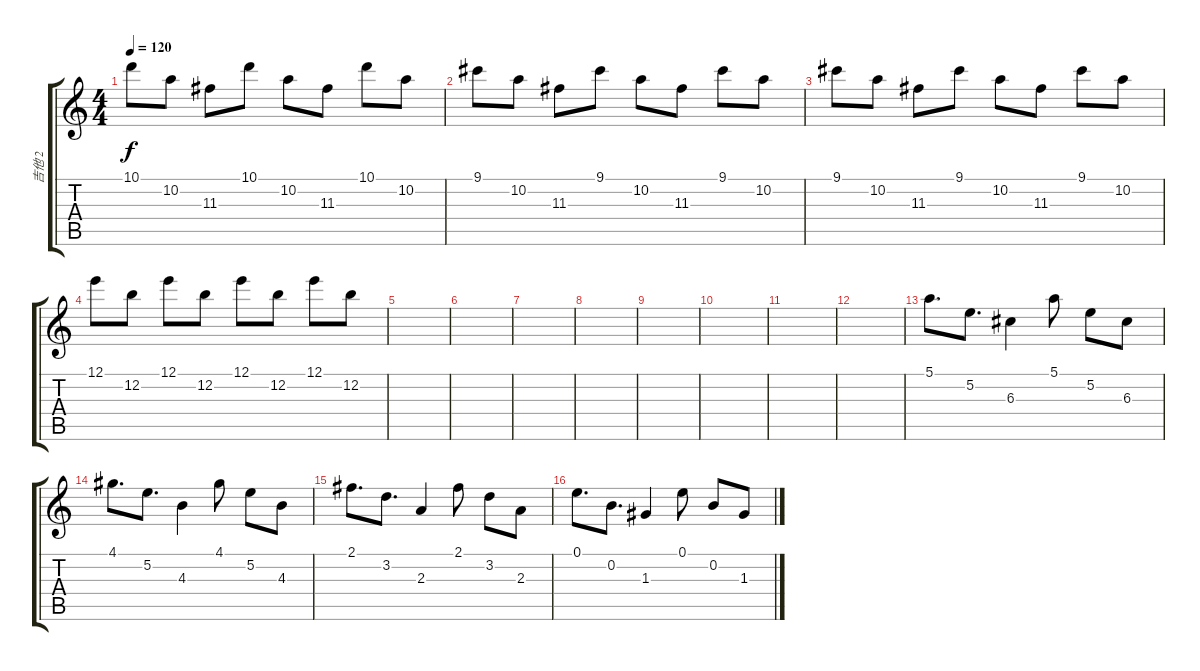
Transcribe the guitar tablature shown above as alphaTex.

\track ("吉他 2" "吉他 2") {instrument distortionguitar}
\staff {score tabs}
\tuning (E4 B3 G3 D3 A2 E2) {hide}
\ts (4 4)
\tempo 120
\clef g2
\ks c
10.1.8{dy f} 10.2.8 11.3.8 10.1.8 10.2.8 11.3.8 10.1.8 10.2.8 |
9.1.8 10.2.8 11.3.8 9.1.8 10.2.8 11.3.8 9.1.8 10.2.8 |
9.1.8 10.2.8 11.3.8 9.1.8 10.2.8 11.3.8 9.1.8 10.2.8 |
12.1.8 12.2.8 12.1.8 12.2.8 12.1.8 12.2.8 12.1.8 12.2.8 |
|
|
|
|
|
|
|
|
5.1.8{d} 5.2.8{d} 6.3.4 5.1.8 5.2.8 6.3.8 |
4.1.8{d} 5.2.8{d} 4.3.4 4.1.8 5.2.8 4.3.8 |
2.1.8{d} 3.2.8{d} 2.3.4 2.1.8 3.2.8 2.3.8 |
0.1.8{d} 0.2.8{d} 1.3.4 0.1.8 0.2.8 1.3.8
